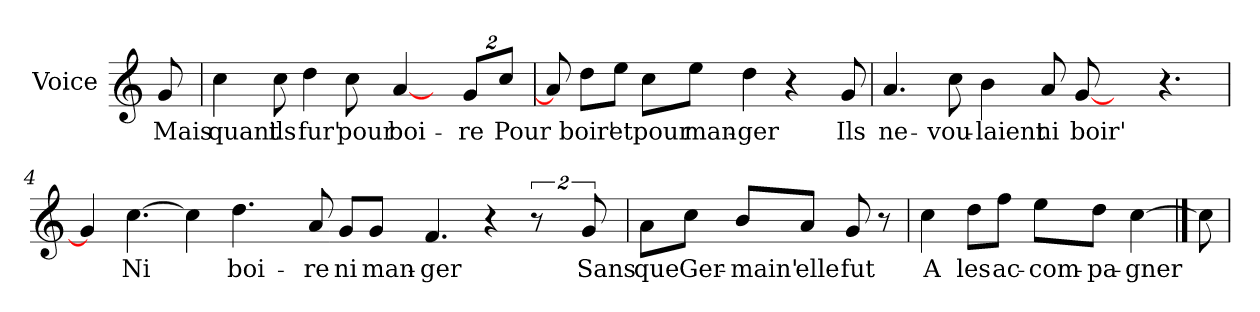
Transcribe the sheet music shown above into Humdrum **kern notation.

**kern	**text
*part1	*part1
*staff1	*staff1
*I"Voice	*
*I'V	*
*clefG2	*
*k[]	*
*C:	*
=	=
8g/	Mais
=1	=1
4cc\	quant
8cc\	ils
4dd\	fur'
8cc\	pour
[4a/	boi-
8ryy	.
16%3g/L	-re
16%3cc/J	Pour
=2	=2
*^	*
8a/]	64ryy	.
*MM90	*	*
.	1ryy	.
8dd\L	.	boir'
8ee\J	.	et
8cc\L	.	pour
8ee\J	.	man-
4dd\	.	-ger
4r	.	.
.	8...ryy	.
8g/	.	Ils
=3	=3	=3
4.a/	48ryy	ne-
.	192ryy	.
*MM158	*	*
.	3%2ryy	.
8cc\	.	-vou-
4b\	.	-laient
.	6ryy	.
8a/	.	ni
.	12ryy	.
[8g/	.	boir'
.	24ryy	.
.	96.ryy	.
4ryy	2ryy	.
4.r	.	.
.	8ryy	.
!!LO:LB:g=z	!!
=4	=4	=4
4g/]	1ryy	.
[4.cc\	.	Ni
4cc\]	.	.
4.dd\	.	boi-
.	1ryy	.
8a/	.	-re
8g/L	.	ni
8g/J	.	man-
4.f/	.	-ger
4r	4ryy	.
16%3r	16..ryy	.
*MM90	*	*
.	4ryy	.
16%3g/	.	Sans
.	64ryy	.
*v	*v	*
=5	=5
8a\L	que
8cc\J	Ger-
8b/L	-main'
8a/J	elle
8g/	fut
8r	.
=6	=6
4cc\	A
8dd\L	les
8ff\J	ac-
8ee\L	-com-
*MM70	*
8dd\J	-pa-
[4cc\	-gner
==7	==7
8cc\]	.
=	=
*-	*-
